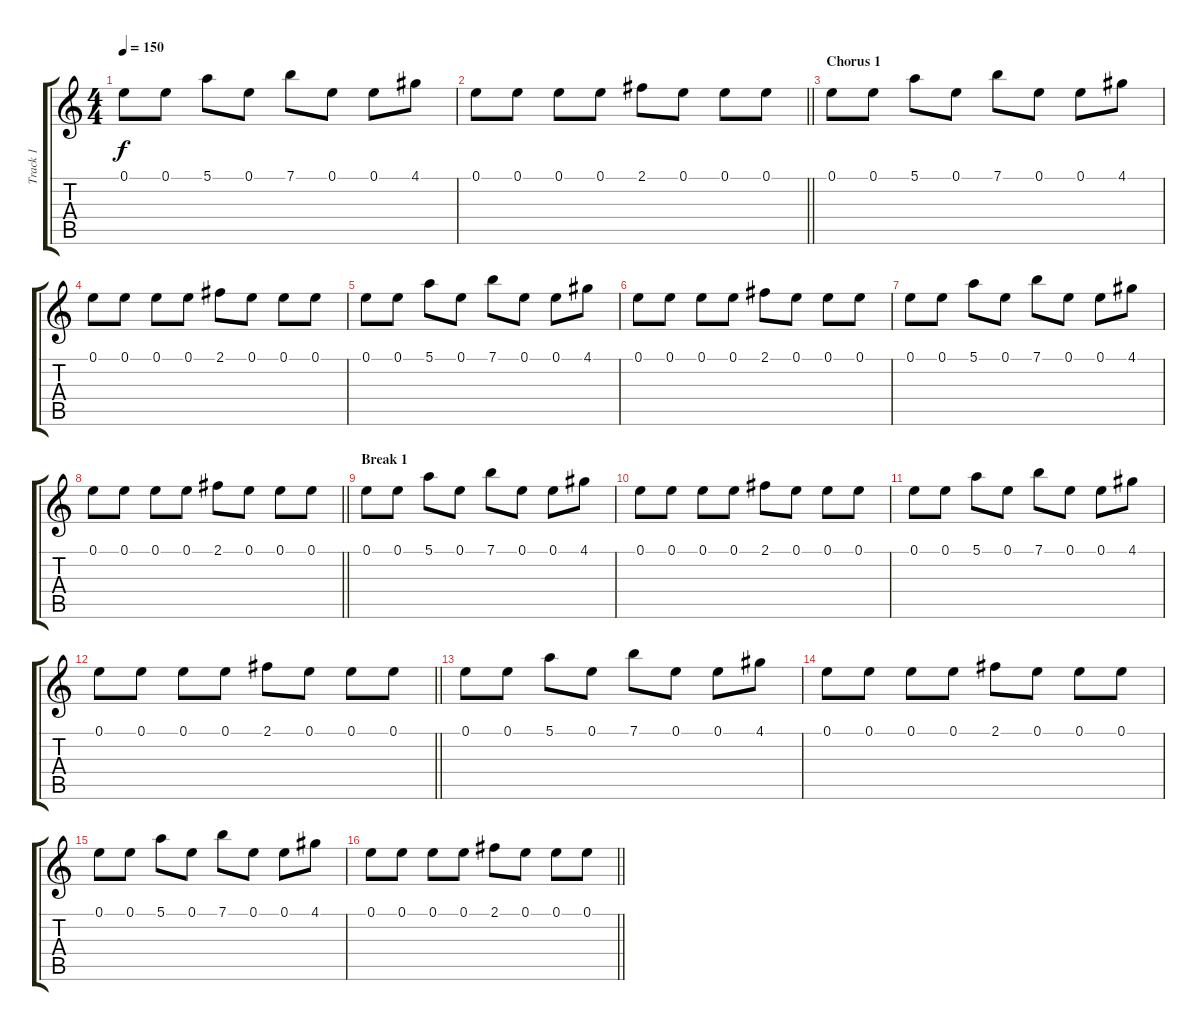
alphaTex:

\track ("Track 1" "Track 1") {instrument acousticguitarsteel}
\staff {score tabs}
\tuning (E4 B3 G3 D3 A2 E2) {hide}
\ts (4 4)
\tempo 150
\clef g2
\ks c
0.1.8{dy f} 0.1.8 5.1.8 0.1.8 7.1.8 0.1.8 0.1.8 4.1.8 |
\barLineRight lightlight
0.1.8 0.1.8 0.1.8 0.1.8 2.1.8 0.1.8 0.1.8 0.1.8 |
\section ("" "Chorus 1")
0.1.8 0.1.8 5.1.8 0.1.8 7.1.8 0.1.8 0.1.8 4.1.8 |
0.1.8 0.1.8 0.1.8 0.1.8 2.1.8 0.1.8 0.1.8 0.1.8 |
0.1.8 0.1.8 5.1.8 0.1.8 7.1.8 0.1.8 0.1.8 4.1.8 |
0.1.8 0.1.8 0.1.8 0.1.8 2.1.8 0.1.8 0.1.8 0.1.8 |
0.1.8 0.1.8 5.1.8 0.1.8 7.1.8 0.1.8 0.1.8 4.1.8 |
\barLineRight lightlight
0.1.8 0.1.8 0.1.8 0.1.8 2.1.8 0.1.8 0.1.8 0.1.8 |
\section ("" "Break 1")
0.1.8 0.1.8 5.1.8 0.1.8 7.1.8 0.1.8 0.1.8 4.1.8 |
0.1.8 0.1.8 0.1.8 0.1.8 2.1.8 0.1.8 0.1.8 0.1.8 |
0.1.8 0.1.8 5.1.8 0.1.8 7.1.8 0.1.8 0.1.8 4.1.8 |
\barLineRight lightlight
0.1.8 0.1.8 0.1.8 0.1.8 2.1.8 0.1.8 0.1.8 0.1.8 |
0.1.8 0.1.8 5.1.8 0.1.8 7.1.8 0.1.8 0.1.8 4.1.8 |
0.1.8 0.1.8 0.1.8 0.1.8 2.1.8 0.1.8 0.1.8 0.1.8 |
0.1.8 0.1.8 5.1.8 0.1.8 7.1.8 0.1.8 0.1.8 4.1.8 |
\barLineRight lightlight
0.1.8 0.1.8 0.1.8 0.1.8 2.1.8 0.1.8 0.1.8 0.1.8
